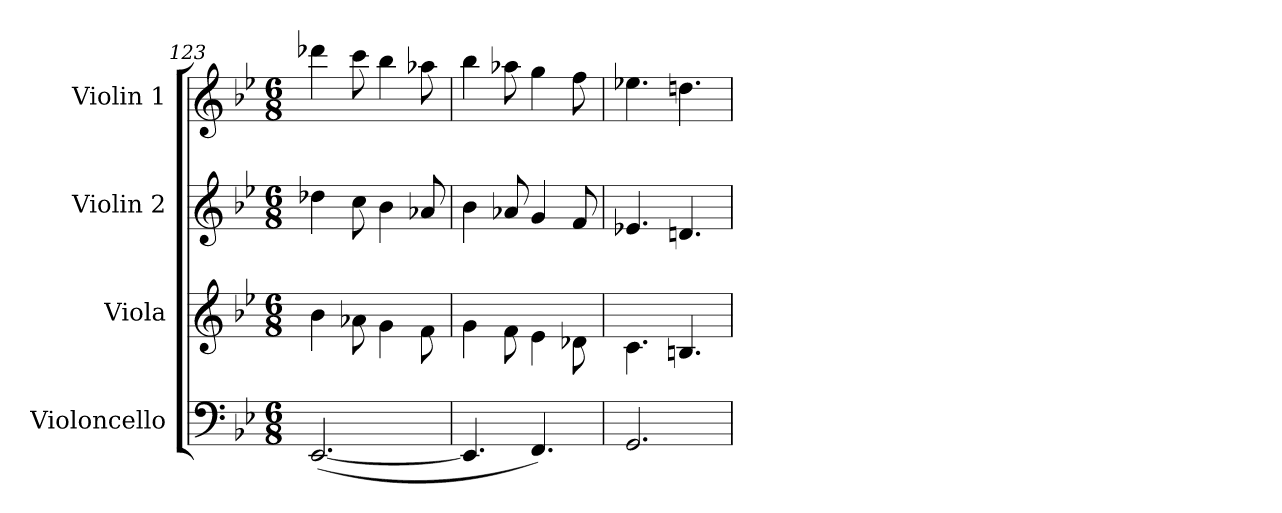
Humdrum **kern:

**kern	**kern	**kern	**kern
*part4	*part3	*part2	*part1
*staff4	*staff3	*staff2	*staff1
*I"Violoncello	*I"Viola	*I"Violin 2	*I"Violin 1
*I'Vc	*I'Vla	*I'Vln	*I'Vln
*clefF4	*clefG2	*clefG2	*clefG2
*k[b-e-]	*k[b-e-]	*k[b-e-]	*k[b-e-]
*M6/8	*M6/8	*M6/8	*M6/8
=123	=123	=123	=123
([2.EE-/	4b-\	4dd-X\	4ddd-X\
.	8a-X\	8cc\	8ccc\
.	4g\	4b-\	4bb-\
.	8f\	8a-X/	8aa-X\
=124	=124	=124	=124
4.EE-/]	4g\	4b-\	4bb-\
.	8f\	8a-X/	8aa-X\
4.FF/)	4e-\	4g/	4gg\
.	8d-X\	8f/	8ff\
=125	=125	=125	=125
2.GG/	4.c\	4.e-X/	4.ee-X\
.	4.Bn/	4.dn/	4.ddn\
=	=	=	=
*-	*-	*-	*-
